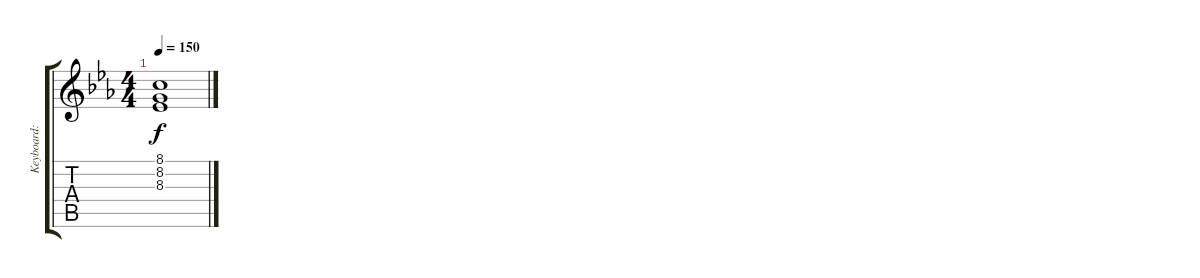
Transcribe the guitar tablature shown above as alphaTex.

\track ("Keyboard: Tommie Johansson" "Keyboard: ") {instrument stringensemble1}
\staff {score tabs}
\tuning (E4 B3 G3 D3 A2 E2) {hide}
\ts (4 4)
\tempo 150
\clef g2
\ks cminor
(8.1 8.2 8.3).1{dy f}
